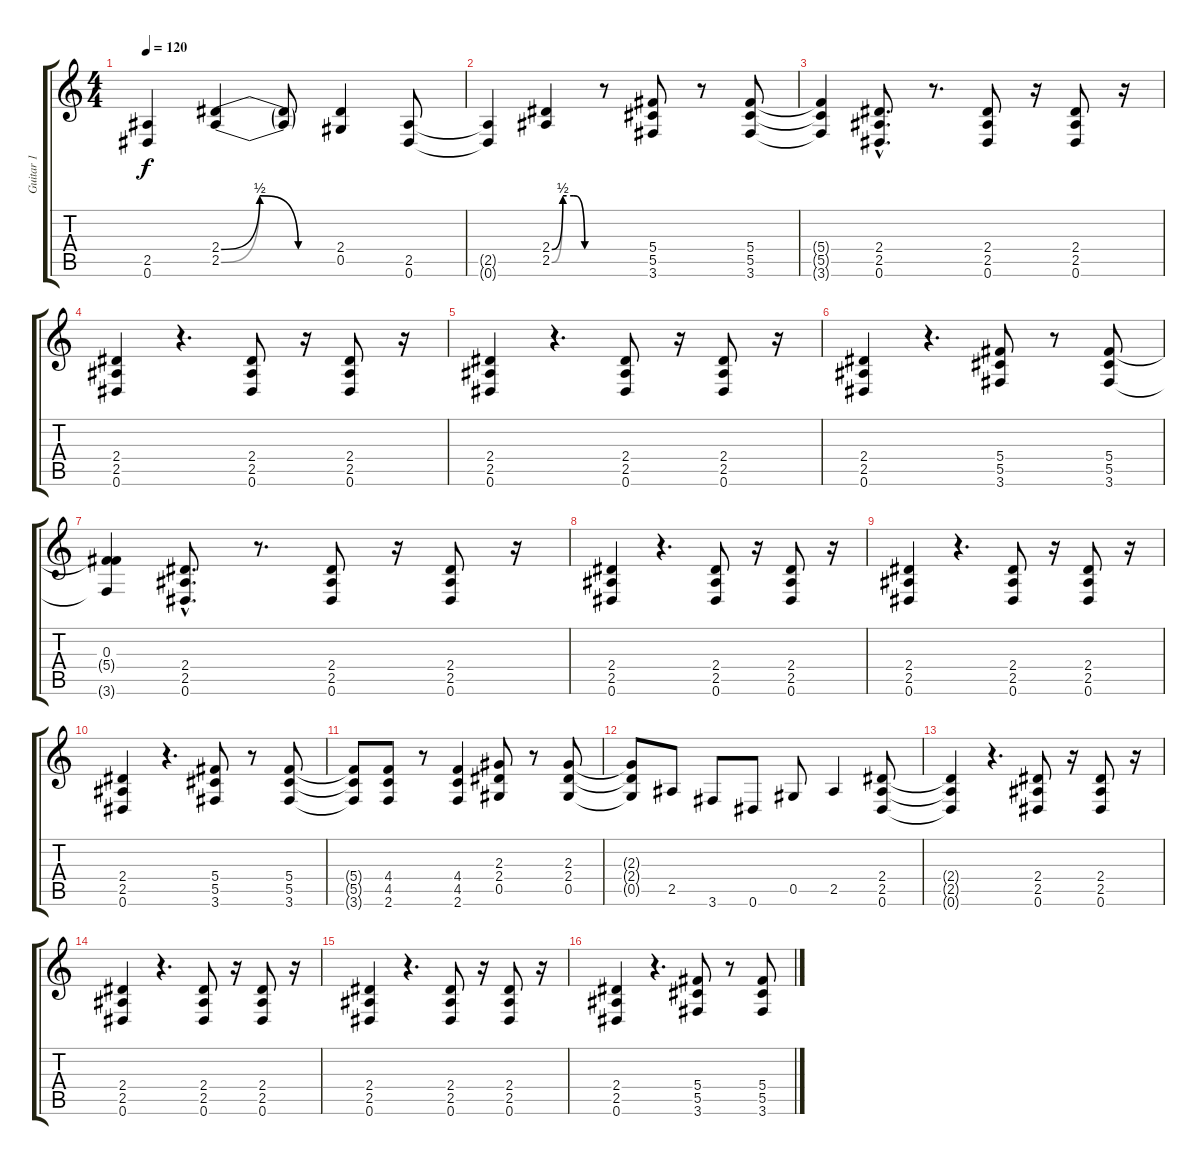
\track ("Guitar 1" "Guitar 1") {instrument distortionguitar}
\staff {score tabs}
\tuning (Eb4 Bb3 Gb3 Db3 Ab2 Eb2) {hide}
\ts (4 4)
\tempo 120
\clef g2
\ks c
(2.5{t} 0.6{t}).4{dy f} (2.4{be (custom 0 0 20 2 40 0 60 0)} 2.5{be (custom 0 0 20 2 40 0 60 0)}).4 (2.4{t} 2.5{t}).8 (2.4 0.5).4 (2.5 0.6).8 |
(2.5{t} 0.6{t}).4 (2.4{be (custom 0 0 15 2 30 2 45 0 60 0)} 2.5{be (custom 0 0 15 2 30 2 45 0 60 0)}).4 r.8 (5.4 5.5 3.6).8 r.8 (5.4 5.5 3.6).8 |
(5.4{t} 5.5{t} 3.6{t}).4 (2.4{hac} 2.5{hac} 0.6{hac}).8{d} r.8{d} (2.4 2.5 0.6).8 r.16 (2.4 2.5 0.6).8 r.16 |
(2.4 2.5 0.6).4 r.4{d} (2.4 2.5 0.6).8 r.16 (2.4 2.5 0.6).8 r.16 |
(2.4 2.5 0.6).4 r.4{d} (2.4 2.5 0.6).8 r.16 (2.4 2.5 0.6).8 r.16 |
(2.4 2.5 0.6).4 r.4{d} (5.4 5.5 3.6).8 r.8 (5.4 5.5 3.6).8 |
(0.3 5.4{t} 3.6{t}).4 (2.4{hac} 2.5{hac} 0.6{hac}).8{d} r.8{d} (2.4 2.5 0.6).8 r.16 (2.4 2.5 0.6).8 r.16 |
(2.4 2.5 0.6).4 r.4{d} (2.4 2.5 0.6).8 r.16 (2.4 2.5 0.6).8 r.16 |
(2.4 2.5 0.6).4 r.4{d} (2.4 2.5 0.6).8 r.16 (2.4 2.5 0.6).8 r.16 |
(2.4 2.5 0.6).4 r.4{d} (5.4 5.5 3.6).8 r.8 (5.4 5.5 3.6).8 |
(5.4{t} 5.5{t} 3.6{t}).8 (4.4 4.5 2.6).8 r.8 (4.4 4.5 2.6).4 (2.3 2.4 0.5).8 r.8 (2.3 2.4 0.5).8 |
(2.3{t} 2.4{t} 0.5{t}).8 2.5.8 3.6.8 0.6.8 0.5.8 2.5.4 (2.4 2.5 0.6).8 |
(2.4{t} 2.5{t} 0.6{t}).4 r.4{d} (2.4 2.5 0.6).8 r.16 (2.4 2.5 0.6).8 r.16 |
(2.4 2.5 0.6).4 r.4{d} (2.4 2.5 0.6).8 r.16 (2.4 2.5 0.6).8 r.16 |
(2.4 2.5 0.6).4 r.4{d} (2.4 2.5 0.6).8 r.16 (2.4 2.5 0.6).8 r.16 |
(2.4 2.5 0.6).4 r.4{d} (5.4 5.5 3.6).8 r.8 (5.4 5.5 3.6).8
